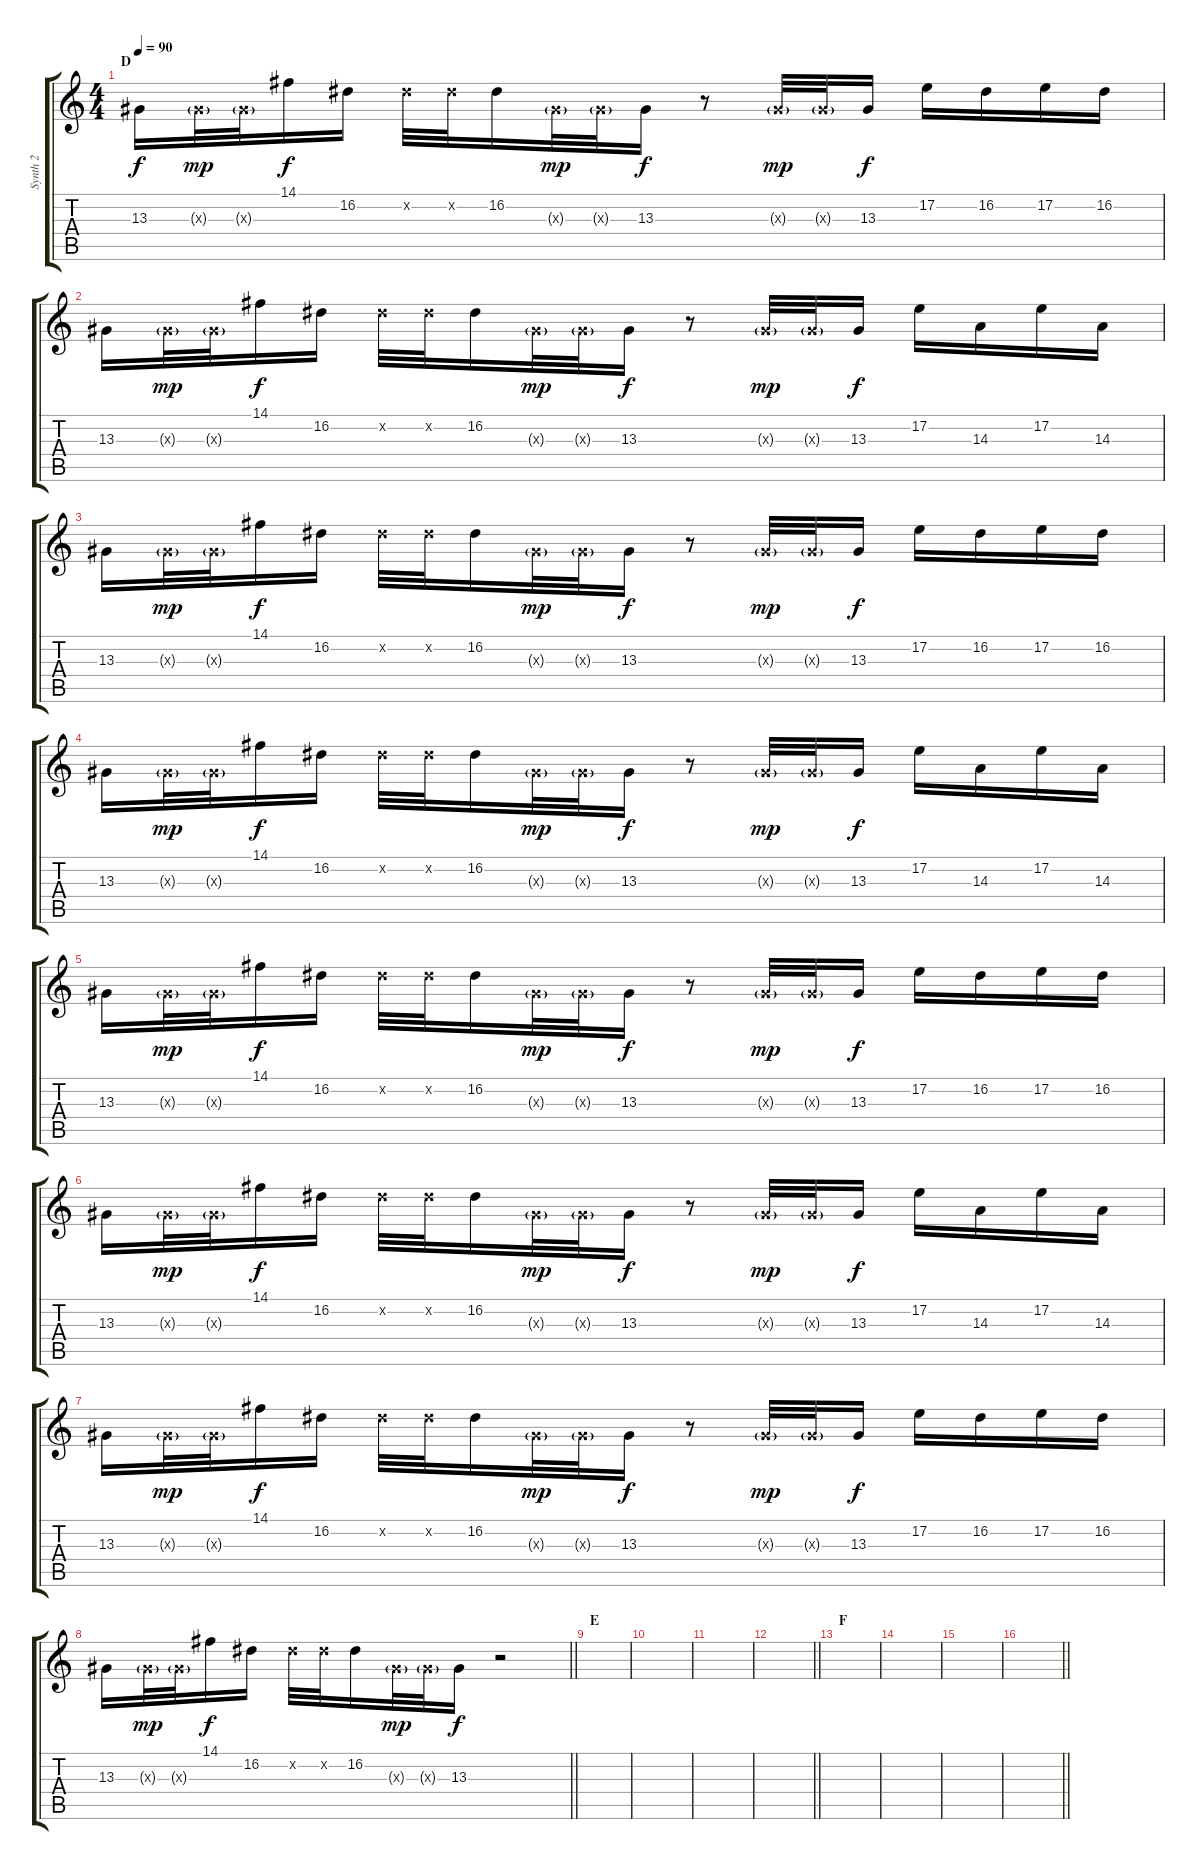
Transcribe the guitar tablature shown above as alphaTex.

\track ("Synth 2" "Synth 2") {instrument lead2sawtooth}
\staff {score tabs}
\tuning (E4 B3 G3 D3 A2 E2) {hide}
\ts (4 4)
\section ("" "D")
\tempo 90
\clef g2
\ks c
13.3.16{dy f} 13.3{g x}.32{dy mp} 13.3{g x}.32 14.1.16{dy f} 16.2.16 16.2{x}.32 16.2{x}.32 16.2.16 13.3{g x}.32{dy mp} 13.3{g x}.32 13.3.16{dy f} r.8 13.3{g x}.32{dy mp} 13.3{g x}.32 13.3.16{dy f} 17.2.16 16.2.16 17.2.16 16.2.16 |
13.3.16 13.3{g x}.32{dy mp} 13.3{g x}.32 14.1.16{dy f} 16.2.16 16.2{x}.32 16.2{x}.32 16.2.16 13.3{g x}.32{dy mp} 13.3{g x}.32 13.3.16{dy f} r.8 13.3{g x}.32{dy mp} 13.3{g x}.32 13.3.16{dy f} 17.2.16 14.3.16 17.2.16 14.3.16 |
13.3.16 13.3{g x}.32{dy mp} 13.3{g x}.32 14.1.16{dy f} 16.2.16 16.2{x}.32 16.2{x}.32 16.2.16 13.3{g x}.32{dy mp} 13.3{g x}.32 13.3.16{dy f} r.8 13.3{g x}.32{dy mp} 13.3{g x}.32 13.3.16{dy f} 17.2.16 16.2.16 17.2.16 16.2.16 |
13.3.16 13.3{g x}.32{dy mp} 13.3{g x}.32 14.1.16{dy f} 16.2.16 16.2{x}.32 16.2{x}.32 16.2.16 13.3{g x}.32{dy mp} 13.3{g x}.32 13.3.16{dy f} r.8 13.3{g x}.32{dy mp} 13.3{g x}.32 13.3.16{dy f} 17.2.16 14.3.16 17.2.16 14.3.16 |
13.3.16 13.3{g x}.32{dy mp} 13.3{g x}.32 14.1.16{dy f} 16.2.16 16.2{x}.32 16.2{x}.32 16.2.16 13.3{g x}.32{dy mp} 13.3{g x}.32 13.3.16{dy f} r.8 13.3{g x}.32{dy mp} 13.3{g x}.32 13.3.16{dy f} 17.2.16 16.2.16 17.2.16 16.2.16 |
13.3.16 13.3{g x}.32{dy mp} 13.3{g x}.32 14.1.16{dy f} 16.2.16 16.2{x}.32 16.2{x}.32 16.2.16 13.3{g x}.32{dy mp} 13.3{g x}.32 13.3.16{dy f} r.8 13.3{g x}.32{dy mp} 13.3{g x}.32 13.3.16{dy f} 17.2.16 14.3.16 17.2.16 14.3.16 |
13.3.16 13.3{g x}.32{dy mp} 13.3{g x}.32 14.1.16{dy f} 16.2.16 16.2{x}.32 16.2{x}.32 16.2.16 13.3{g x}.32{dy mp} 13.3{g x}.32 13.3.16{dy f} r.8 13.3{g x}.32{dy mp} 13.3{g x}.32 13.3.16{dy f} 17.2.16 16.2.16 17.2.16 16.2.16 |
\barLineRight lightlight
13.3.16 13.3{g x}.32{dy mp} 13.3{g x}.32 14.1.16{dy f} 16.2.16 16.2{x}.32 16.2{x}.32 16.2.16 13.3{g x}.32{dy mp} 13.3{g x}.32 13.3.16{dy f} r.2 |
\section ("" "E")
|
|
|
\barLineRight lightlight
|
\section ("" "F")
|
|
|
\barLineRight lightlight
